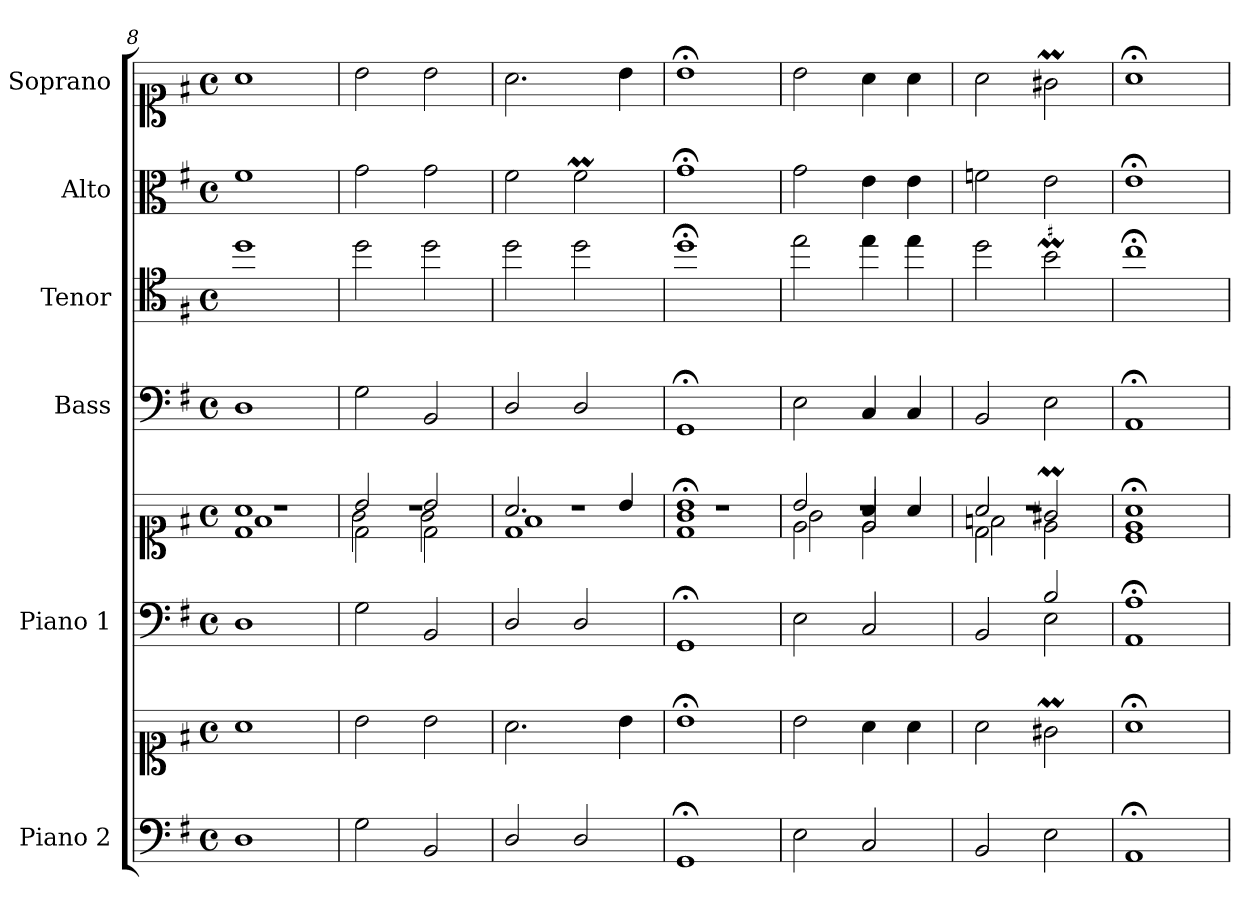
**kern	**kern	**kern	**kern	**kern	**kern	**kern	**kern
*part6	*part6	*part5	*part5	*part4	*part3	*part2	*part1
*staff8	*staff7	*staff6	*staff5	*staff4	*staff3	*staff2	*staff1
*I"Piano 2	*	*I"Piano 1	*	*I"Bass	*I"Tenor	*I"Alto	*I"Soprano
*I'Pno 2	*	*I'Pno 1	*	*I'B.	*I'T.	*I'A.	*I'S.
*clefF4	*clefC1	*clefF4	*clefC1	*clefF4	*clefC4	*clefC3	*clefC1
*	*	*	*	*	*ITrd7c12	*	*
*k[f#]	*k[f#]	*k[f#]	*k[f#]	*k[f#]	*k[f#]	*k[f#]	*k[f#]
*G:	*G:	*G:	*G:	*G:	*G:	*G:	*G:
*M4/4	*M4/4	*M4/4	*M4/4	*M4/4	*M4/4	*M4/4	*M4/4
*met(c)	*met(c)	*met(c)	*met(c)	*met(c)	*met(c)	*met(c)	*met(c)
=8	=8	=8	=8	=8	=8	=8	=8
*	*	*	*^	*	*	*	*
*	*	*	*	*^	*	*	*	*
*	*	*	*	*	*^	*	*	*	*
1D\	1a\	1D\	1a/	1d\	1f#\	1r	1D\	1d\	1f#\	1a\
=9	=9	=9	=9	=9	=9	=9	=9	=9	=9	=9
2G\	2b\	2G\	2b/	2d\	2g\	1r	2G\	2d\	2g\	2b\
2BB/	2b\	2BB/	2b/	2d\	2g\	.	2BB/	2d\	2g\	2b\
=10	=10	=10	=10	=10	=10	=10	=10	=10	=10	=10
2D/	2.a\	2D/	2.a/	1d\	1f#\	1r	2D/	2d\	2f#\	2.a\
2D/	.	2D/	.	.	.	.	2D/	2d\	2f#m\	.
.	4b\	.	4b/	.	.	.	.	.	.	4b\
=11	=11	=11	=11	=11	=11	=11	=11	=11	=11	=11
1GG;/	1b;<\	1GG;</	1b;</	1d\	1g\	1r	1GG;</	1d;<\	1g;<\	1b;<\
=12	=12	=12	=12	=12	=12	=12	=12	=12	=12	=12
2E\	2b\	2E\	2b/	2e\	2g\	1r	2E\	2e\	2g\	2b\
2C/	4a\	2C/	4a/	2e\	2e/	.	4C/	4e\	4e\	4a\
.	4a\	.	4a/	.	.	.	4C/	4e\	4e\	4a\
=13	=13	=13	=13	=13	=13	=13	=13	=13	=13	=13
*	*	*^	*	*	*	*	*	*	*	*
2BB/	2a\	2ryy	2BB/	2a/	2d\	2fn\	1r	2BB/	2d\	2fn\	2a\
2E\	2g#Xm\	2B/	2E\	2g#Xm/	2ryy	2e\	.	2E\	2BM\	2e\	2g#Xm\
*	*	*	*	*	*	*v	*v	*	*	*	*
=14	=14	=14	=14	=14	=14	=14	=14	=14	=14	=14
1AA;/	1a;<\	1A;/	1AA\	1a;</	1e\	1c\	1AA;</	1c;<\	1e;<\	1a;<\
*	*	*v	*v	*	*	*	*	*	*	*
*	*	*	*v	*v	*v	*	*	*	*
=	=	=	=	=	=	=	=
*-	*-	*-	*-	*-	*-	*-	*-
